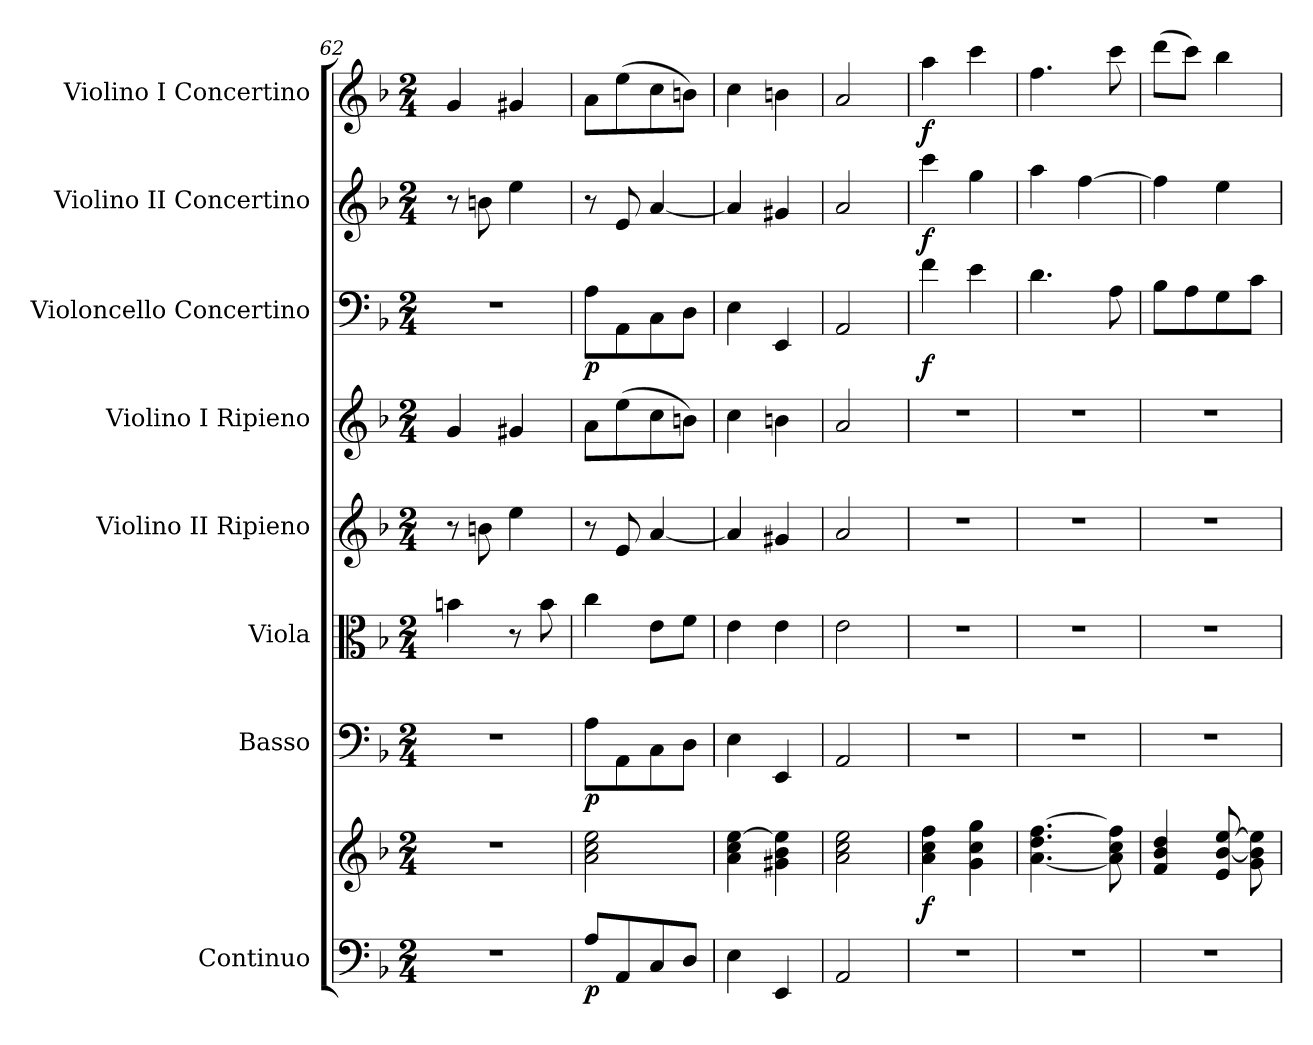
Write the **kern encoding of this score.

**kern	**kern	**dynam	**kern	**dynam	**kern	**kern	**kern	**kern	**dynam	**kern	**dynam	**kern	**dynam
*part8	*part8	*part8	*part7	*part7	*part6	*part5	*part4	*part3	*part3	*part2	*part2	*part1	*part1
*staff9	*staff8	*staff8/9	*staff7	*staff7	*staff6	*staff5	*staff4	*staff3	*staff3	*staff2	*staff2	*staff1	*staff1
*I"Continuo	*	*	*I"Basso	*	*I"Viola	*I"Violino II Ripieno	*I"Violino I Ripieno	*I"Violoncello Concertino	*	*I"Violino II Concertino	*	*I"Violino I Concertino	*
*	*	*	*	*	*	*	*	*I'Vc	*	*I'Vln	*	*I'Vln	*
*clefF4	*clefG2	*	*clefF4	*	*clefC3	*clefG2	*clefG2	*clefF4	*	*clefG2	*	*clefG2	*
*k[b-]	*k[b-]	*	*k[b-]	*	*k[b-]	*k[b-]	*k[b-]	*k[b-]	*	*k[b-]	*	*k[b-]	*
*M2/4	*M2/4	*	*M2/4	*	*M2/4	*M2/4	*M2/4	*M2/4	*	*M2/4	*	*M2/4	*
=62	=62	=62	=62	=62	=62	=62	=62	=62	=62	=62	=62	=62	=62
2r	2r	.	2r	.	4bn\	8r	4g/	2r	.	8r	.	4g/	.
.	.	.	.	.	.	8bn\	.	.	.	8bn\	.	.	.
.	.	.	.	.	8r	4ee\	4g#X/	.	.	4ee\	.	4g#X/	.
.	.	.	.	.	8b\	.	.	.	.	.	.	.	.
=63	=63	=63	=63	=63	=63	=63	=63	=63	=63	=63	=63	=63	=63
!	!	!LO:DY:b=2	!	!LO:DY:b	!	!	!	!	!LO:DY:b	!	!	!	!
8A\L	2a\ 2cc\ 2ee\	p	8A\L	p	4cc\	8r	8a\L	8A\L	p	8r	.	8a\L	.
8AA/	.	.	8AA\	.	.	8e/	(>8ee\	8AA\	.	8e/	.	(>8ee\	.
8C/	.	.	8C\	.	8e\L	[4a/	8cc\	8C\	.	[4a/	.	8cc\	.
8D\J	.	.	8D\J	.	8f\J	.	8bn\J)	8D\J	.	.	.	8bn\J)	.
=64	=64	=64	=64	=64	=64	=64	=64	=64	=64	=64	=64	=64	=64
4E\	4a\ 4cc\ [4ee\	.	4E\	.	4e\	4a/]	4cc\	4E\	.	4a/]	.	4cc\	.
4EE/	4g#X\ 4b-\ 4ee\]	.	4EE/	.	4e\	4g#X/	4bn\	4EE/	.	4g#X/	.	4bn\	.
!!LO:LB:g=z
=65	=65	=65	=65	=65	=65	=65	=65	=65	=65	=65	=65	=65	=65
2AA/	2a\ 2cc\ 2ee\	.	2AA/	.	2e\	2a/	2a/	2AA/	.	2a/	.	2a/	.
=66	=66	=66	=66	=66	=66	=66	=66	=66	=66	=66	=66	=66	=66
!	!	!LO:DY:b	!	!	!	!	!	!	!LO:DY:b	!	!LO:DY:b	!	!LO:DY:b
2r	4a\ 4cc\ 4ff\	f	2r	.	2r	2r	2r	4f\	f	4ccc\	f	4aa\	f
.	4g\ 4cc\ 4gg\	.	.	.	.	.	.	4e\	.	4gg\	.	4ccc\	.
=67	=67	=67	=67	=67	=67	=67	=67	=67	=67	=67	=67	=67	=67
2r	[4.a\ 4.dd\ [4.ff\	.	2r	.	2r	2r	2r	4.d\	.	4aa\	.	4.ff\	.
.	.	.	.	.	.	.	.	.	.	[4ff\	.	.	.
.	8a\] 8cc\ 8ff\]	.	.	.	.	.	.	8A\	.	.	.	8ccc\	.
=68	=68	=68	=68	=68	=68	=68	=68	=68	=68	=68	=68	=68	=68
2r	4f/ 4b-/ 4dd/	.	2r	.	2r	2r	2r	8B-\L	.	4ff\]	.	(>8ddd\L	.
.	.	.	.	.	.	.	.	8A\	.	.	.	8ccc\J)	.
.	8e/ [8b-/ [8ee/	.	.	.	.	.	.	8G\	.	4ee\	.	4bb-\	.
.	8g\ 8b-\] 8ee\]	.	.	.	.	.	.	8c\J	.	.	.	.	.
=	=	=	=	=	=	=	=	=	=	=	=	=	=
*-	*-	*-	*-	*-	*-	*-	*-	*-	*-	*-	*-	*-	*-
